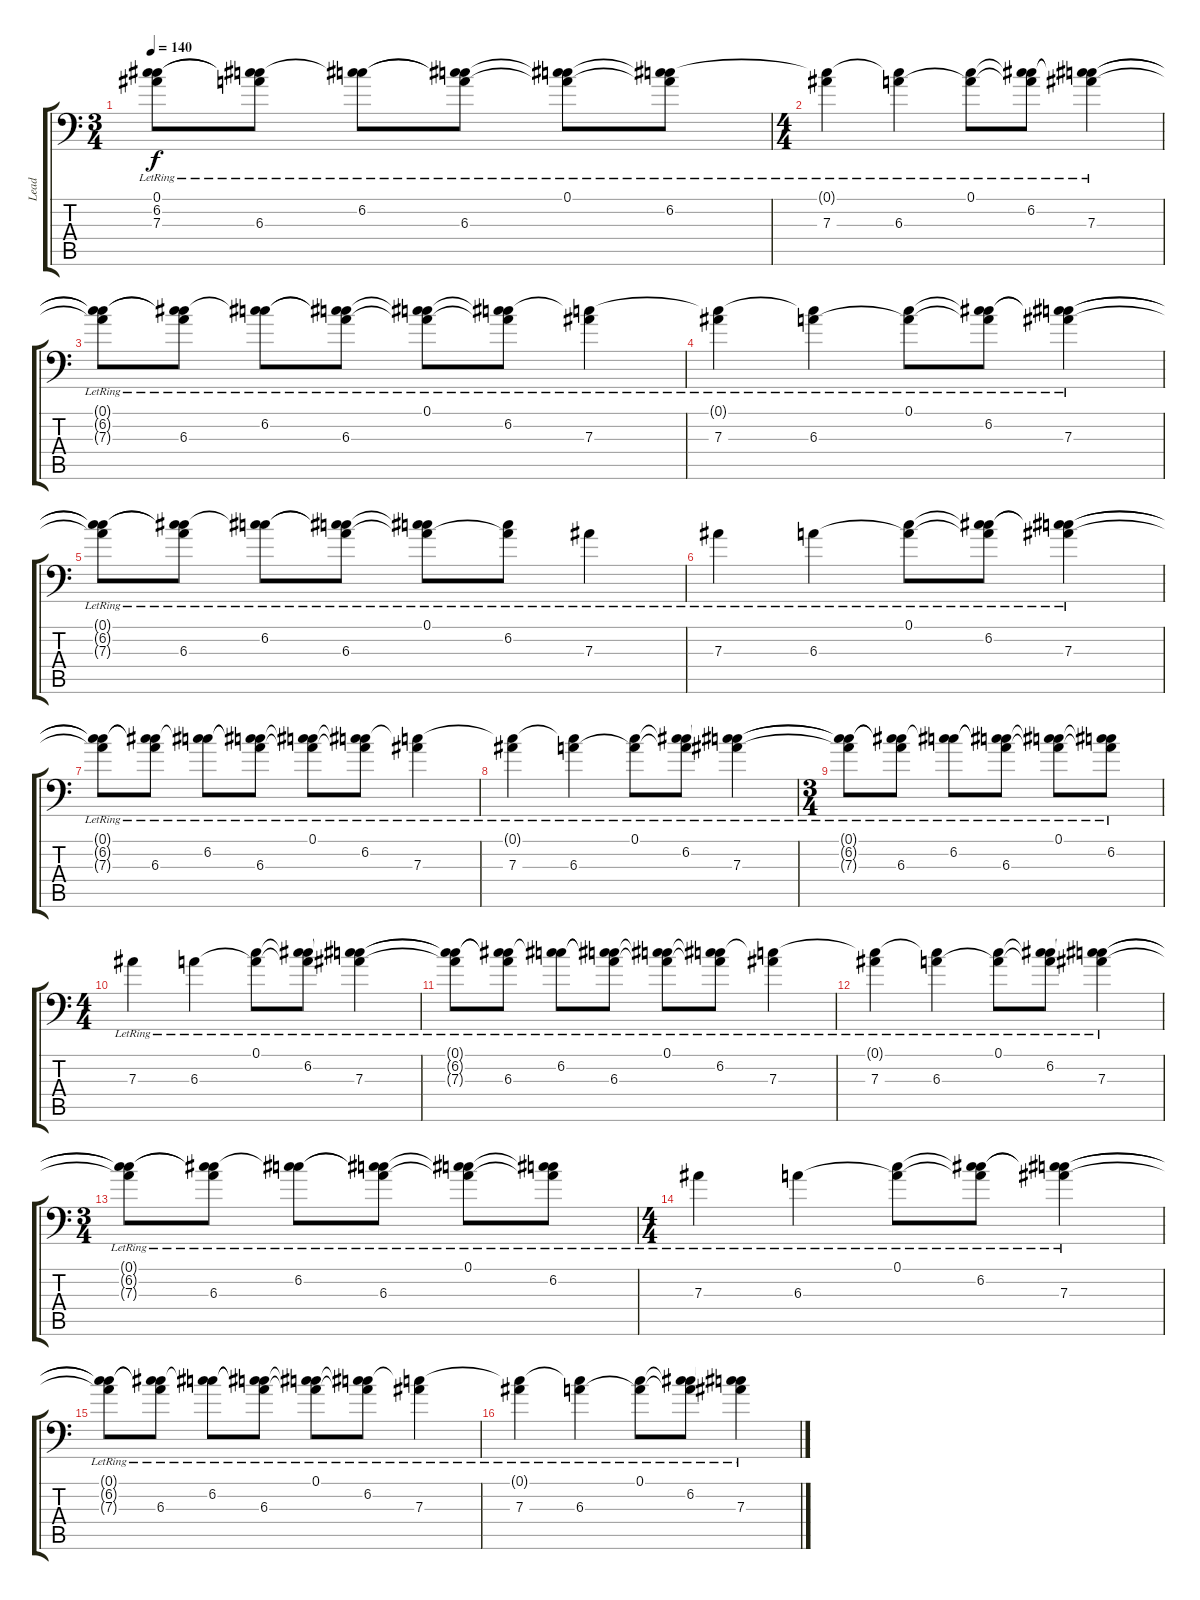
\track ("Lead" "Lead") {instrument distortionguitar}
\staff {score tabs}
\tuning (C4 G3 Eb3 Bb2 F2 Bb1) {hide}
\ts (3 4)
\tempo 140
\clef f4
\ks c
(0.1{lr t} 6.2{lr t} 7.3{lr t}).8{dy f} (0.1{lr t} 6.2{lr t} 6.3{lr}).8 (0.1{lr t} 6.2{lr}).8 (0.1{lr t} 6.2{lr t} 6.3{lr}).8 (0.1{lr} 6.2{lr t} 6.3{lr t}).8 (0.1{lr t} 6.2{lr} 6.3{lr t}).8 |
\ts (4 4)
(0.1{lr t} 7.3{lr}).4 (0.1{lr t} 6.3{lr}).4 (0.1{lr} 6.3{lr t}).8 (0.1{lr t} 6.2{lr} 6.3{lr t}).8 (0.1{lr t} 6.2{lr t} 7.3{lr}).4 |
(0.1{lr t} 6.2{lr t} 7.3{lr t}).8 (0.1{lr t} 6.2{lr t} 6.3{lr}).8 (0.1{lr t} 6.2{lr}).8 (0.1{lr t} 6.2{lr t} 6.3{lr}).8 (0.1{lr} 6.2{lr t} 6.3{lr t}).8 (0.1{lr t} 6.2{lr} 6.3{lr t}).8 (0.1{lr t} 7.3{lr}).4 |
(0.1{lr t} 7.3{lr}).4 (0.1{lr t} 6.3{lr}).4 (0.1{lr} 6.3{lr t}).8 (0.1{lr t} 6.2{lr} 6.3{lr t}).8 (0.1{lr t} 6.2{lr t} 7.3{lr}).4 |
(0.1{lr t} 6.2{lr t} 7.3{lr t}).8 (0.1{lr t} 6.2{lr t} 6.3{lr}).8 (0.1{lr t} 6.2{lr}).8 (0.1{lr t} 6.2{lr t} 6.3{lr}).8 (0.1{lr} 6.2{lr t} 6.3{lr t}).8 (6.2{lr} 6.3{lr t}).8 7.3{lr}.4 |
7.3{lr}.4 6.3{lr}.4 (0.1{lr} 6.3{lr t}).8 (0.1{lr t} 6.2{lr} 6.3{lr t}).8 (0.1{lr t} 6.2{lr t} 7.3{lr}).4 |
(0.1{lr t} 6.2{lr t} 7.3{lr t}).8 (0.1{lr t} 6.2{lr t} 6.3{lr}).8 (0.1{lr t} 6.2{lr}).8 (0.1{lr t} 6.2{lr t} 6.3{lr}).8 (0.1{lr} 6.2{lr t} 6.3{lr t}).8 (0.1{lr t} 6.2{lr} 6.3{lr t}).8 (0.1{lr t} 7.3{lr}).4 |
(0.1{lr t} 7.3{lr}).4 (0.1{lr t} 6.3{lr}).4 (0.1{lr} 6.3{lr t}).8 (0.1{lr t} 6.2{lr} 6.3{lr t}).8 (0.1{lr t} 6.2{lr t} 7.3{lr}).4 |
\ts (3 4)
(0.1{lr t} 6.2{lr t} 7.3{lr t}).8 (0.1{lr t} 6.2{lr t} 6.3{lr}).8 (0.1{lr t} 6.2{lr}).8 (0.1{lr t} 6.2{lr t} 6.3{lr}).8 (0.1{lr} 6.2{lr t} 6.3{lr t}).8 (0.1{lr t} 6.2{lr} 6.3{lr t}).8 |
\ts (4 4)
7.3{lr}.4 6.3{lr}.4 (0.1{lr} 6.3{lr t}).8 (0.1{lr t} 6.2{lr} 6.3{lr t}).8 (0.1{lr t} 6.2{lr t} 7.3{lr}).4 |
(0.1{lr t} 6.2{lr t} 7.3{lr t}).8 (0.1{lr t} 6.2{lr t} 6.3{lr}).8 (0.1{lr t} 6.2{lr}).8 (0.1{lr t} 6.2{lr t} 6.3{lr}).8 (0.1{lr} 6.2{lr t} 6.3{lr t}).8 (0.1{lr t} 6.2{lr} 6.3{lr t}).8 (0.1{lr t} 7.3{lr}).4 |
(0.1{lr t} 7.3{lr}).4 (0.1{lr t} 6.3{lr}).4 (0.1{lr} 6.3{lr t}).8 (0.1{lr t} 6.2{lr} 6.3{lr t}).8 (0.1{lr t} 6.2{lr t} 7.3{lr}).4 |
\ts (3 4)
(0.1{lr t} 6.2{lr t} 7.3{lr t}).8 (0.1{lr t} 6.2{lr t} 6.3{lr}).8 (0.1{lr t} 6.2{lr}).8 (0.1{lr t} 6.2{lr t} 6.3{lr}).8 (0.1{lr} 6.2{lr t} 6.3{lr t}).8 (0.1{lr t} 6.2{lr} 6.3{lr t}).8 |
\ts (4 4)
7.3{lr}.4 6.3{lr}.4 (0.1{lr} 6.3{lr t}).8 (0.1{lr t} 6.2{lr} 6.3{lr t}).8 (0.1{lr t} 6.2{lr t} 7.3{lr}).4 |
(0.1{lr t} 6.2{lr t} 7.3{lr t}).8 (0.1{lr t} 6.2{lr t} 6.3{lr}).8 (0.1{lr t} 6.2{lr}).8 (0.1{lr t} 6.2{lr t} 6.3{lr}).8 (0.1{lr} 6.2{lr t} 6.3{lr t}).8 (0.1{lr t} 6.2{lr} 6.3{lr t}).8 (0.1{lr t} 7.3{lr}).4 |
(0.1{lr t} 7.3{lr}).4 (0.1{lr t} 6.3{lr}).4 (0.1{lr} 6.3{lr t}).8 (0.1{lr t} 6.2{lr} 6.3{lr t}).8 (0.1{lr t} 6.2{lr t} 7.3{lr}).4
